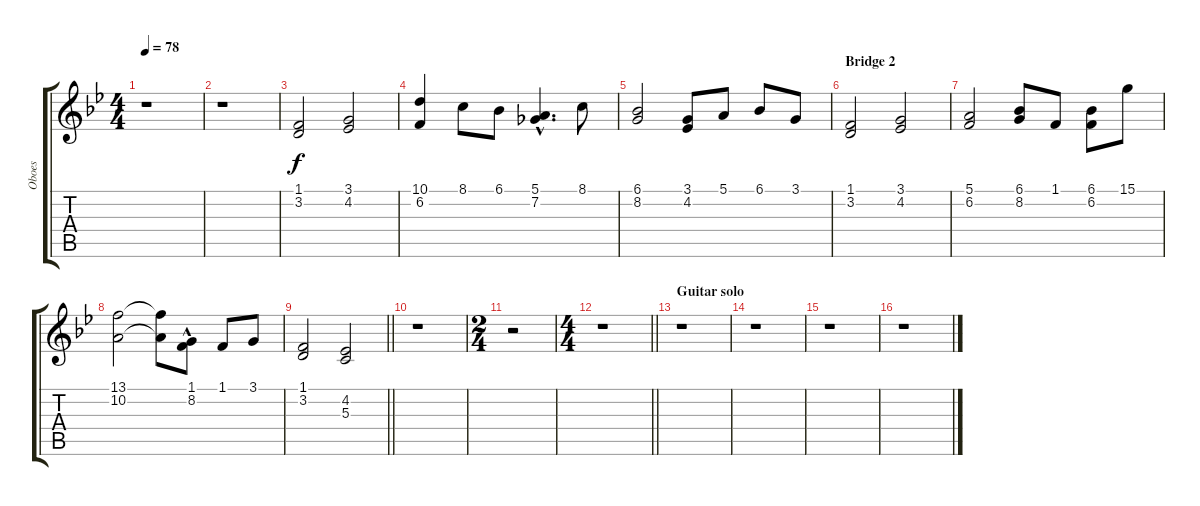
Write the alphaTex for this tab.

\track ("Oboes" "Oboes") {instrument oboe}
\staff {score tabs}
\tuning (E4 B3 G3 D3 A2 E2) {hide}
\ts (4 4)
\tempo 78
\clef g2
\ks bb
r.1{dy f} |
r.1 |
(1.1 3.2).2 (3.1 4.2).2 |
(10.1 6.2).4 8.1.8 6.1.8 (5.1{hac} 7.2).4{d} 8.1.8 |
(6.1 8.2).2 (3.1 4.2).8 5.1.8 6.1.8 3.1.8 |
\section ("" "Bridge 2")
(1.1 3.2).2 (3.1 4.2).2 |
(5.1 6.2).2 (6.1 8.2).8 1.1.8 (6.1 6.2).8 15.1.8 |
(13.1 10.2).2 (13.1{t} 10.2{t}).8 (1.1 8.2{hac}).8 1.1.8 3.1.8 |
\barLineRight lightlight
(1.1 3.2).2 (4.2 5.3).2 |
r.1 |
\ts (2 4)
r.2 |
\ts (4 4)
\barLineRight lightlight
r.1 |
\section ("" "Guitar solo")
r.1 |
r.1 |
r.1 |
r.1
